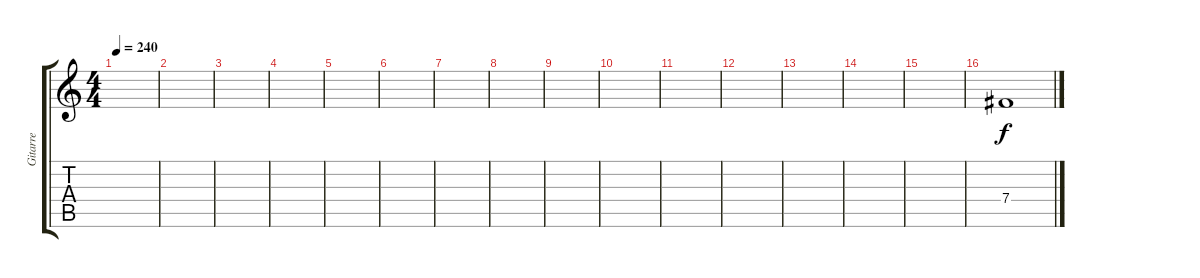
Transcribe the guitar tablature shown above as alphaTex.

\track ("Gitarre" "Gitarre") {instrument distortionguitar}
\staff {score tabs}
\tuning (Db4 Ab3 E3 B2 Gb2 B1) {hide}
\ts (4 4)
\tempo 240
\clef g2
\ks c
|
|
|
|
|
|
|
|
|
|
|
|
|
|
|
7.4.1{volume 7}
